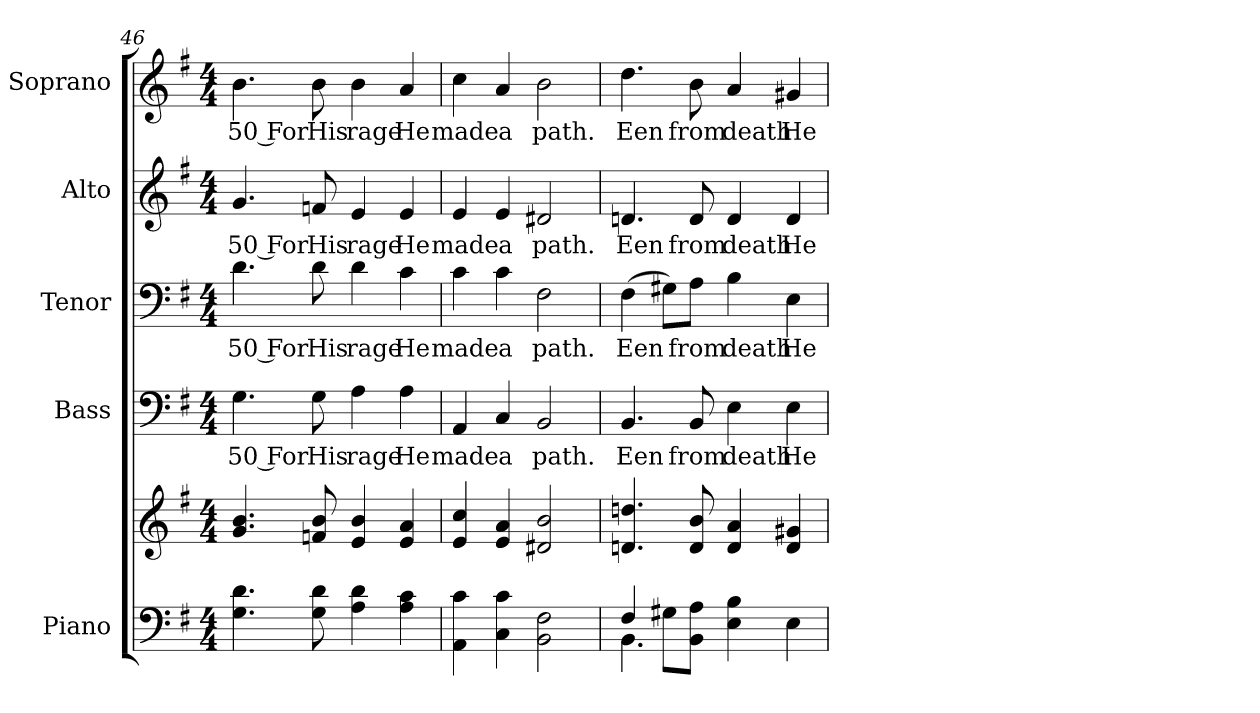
**kern	**kern	**kern	**text	**kern	**text	**kern	**text	**kern	**text
*part5	*part5	*part4	*part4	*part3	*part3	*part2	*part2	*part1	*part1
*staff6	*staff5	*staff4	*staff4	*staff3	*staff3	*staff2	*staff2	*staff1	*staff1
*I"Piano	*	*I"Bass	*	*I"Tenor	*	*I"Alto	*	*I"Soprano	*
*I'Pno.	*	*I'B.	*	*I'T.	*	*I'A.	*	*I'S.	*
!!LO:LB:g=z
*clefF4	*clefG2	*clefF4	*	*clefF4	*	*clefG2	*	*clefG2	*
*k[f#]	*k[f#]	*k[f#]	*	*k[f#]	*	*k[f#]	*	*k[f#]	*
*G:	*G:	*G:	*	*G:	*	*G:	*	*G:	*
*M4/4	*M4/4	*M4/4	*	*M4/4	*	*M4/4	*	*M4/4	*
=46	=46	=46	=46	=46	=46	=46	=46	=46	=46
!	!	!	!LO:LY:b:color=#000000	!	!	!	!	!	!
!	!	!	!	!	!LO:LY:b:color=#000000	!	!	!	!
!	!	!	!	!	!	!	!LO:LY:b:color=#000000	!	!
!	!	!	!	!	!	!	!	!	!LO:LY:b:color=#000000
4.Gi\ 4.di	4.gi/ 4.bi	4.Gi\	50 For	4.di\	50 For	4.gi/	50 For	4.bi\	50 For
!	!	!	!LO:LY:b:color=#000000	!	!	!	!	!	!
!	!	!	!	!	!LO:LY:b:color=#000000	!	!	!	!
!	!	!	!	!	!	!	!LO:LY:b:color=#000000	!	!
!	!	!	!	!	!	!	!	!	!LO:LY:b:color=#000000
8Gi\ 8di	8fni/ 8bi	8Gi\	His	8di\	His	8fni/	His	8bi\	His
!	!	!	!LO:LY:b:color=#000000	!	!	!	!	!	!
!	!	!	!	!	!LO:LY:b:color=#000000	!	!	!	!
!	!	!	!	!	!	!	!LO:LY:b:color=#000000	!	!
!	!	!	!	!	!	!	!	!	!LO:LY:b:color=#000000
4Ai\ 4di	4ei/ 4bi	4Ai\	rage	4di\	rage	4ei/	rage	4bi\	rage
!	!	!	!LO:LY:b:color=#000000	!	!	!	!	!	!
!	!	!	!	!	!LO:LY:b:color=#000000	!	!	!	!
!	!	!	!	!	!	!	!LO:LY:b:color=#000000	!	!
!	!	!	!	!	!	!	!	!	!LO:LY:b:color=#000000
4Ai\ 4ci	4ei/ 4ai	4Ai\	He	4ci\	He	4ei/	He	4ai/	He
=47	=47	=47	=47	=47	=47	=47	=47	=47	=47
!	!	!	!LO:LY:b:color=#000000	!	!	!	!	!	!
!	!	!	!	!	!LO:LY:b:color=#000000	!	!	!	!
!	!	!	!	!	!	!	!LO:LY:b:color=#000000	!	!
!	!	!	!	!	!	!	!	!	!LO:LY:b:color=#000000
4AAi\ 4ci	4ei/ 4cci	4AAi/	made	4ci\	made	4ei/	made	4cci\	made
!	!	!	!LO:LY:b:color=#000000	!	!	!	!	!	!
!	!	!	!	!	!LO:LY:b:color=#000000	!	!	!	!
!	!	!	!	!	!	!	!LO:LY:b:color=#000000	!	!
!	!	!	!	!	!	!	!	!	!LO:LY:b:color=#000000
4Ci\ 4ci	4ei/ 4ai	4Ci/	a	4ci\	a	4ei/	a	4ai/	a
!	!	!	!LO:LY:b:color=#000000	!	!	!	!	!	!
!	!	!	!	!	!LO:LY:b:color=#000000	!	!	!	!
!	!	!	!	!	!	!	!LO:LY:b:color=#000000	!	!
!	!	!	!	!	!	!	!	!	!LO:LY:b:color=#000000
2BBi\ 2F#i	2d#Xi/ 2bi	2BBi/	path.	2F#i\	path.	2d#Xi/	path.	2bi\	path.
=48	=48	=48	=48	=48	=48	=48	=48	=48	=48
*^	*	*	*	*	*	*	*	*	*
!	!	!	!	!LO:LY:b:color=#000000	!	!	!	!	!	!
!	!	!	!	!	!	!LO:LY:b:color=#000000	!	!	!	!
!	!	!	!	!	!	!	!	!LO:LY:b:color=#000000	!	!
!	!	!	!	!	!	!	!	!	!	!LO:LY:b:color=#000000
4F#i/	4.BBi\	4.dni/ 4.ddni	4.BBi/	Een	(4F#i\	Een	4.dni/	Een	4.ddi\	Een
8G#Xi\L	.	.	.	.	8G#Xi\L)	.	.	.	.	.
!	!	!	!	!LO:LY:b:color=#000000	!	!	!	!	!	!
!	!	!	!	!	!	!LO:LY:b:color=#000000	!	!	!	!
!	!	!	!	!	!	!	!	!LO:LY:b:color=#000000	!	!
!	!	!	!	!	!	!	!	!	!	!LO:LY:b:color=#000000
8BBi\ 8Ai\J	8ryy	8di/ 8bi	8BBi/	from	8Ai\J	from	8di/	from	8bi\	from
!	!	!	!	!LO:LY:b:color=#000000	!	!	!	!	!	!
!	!	!	!	!	!	!LO:LY:b:color=#000000	!	!	!	!
!	!	!	!	!	!	!	!	!LO:LY:b:color=#000000	!	!
!	!	!	!	!	!	!	!	!	!	!LO:LY:b:color=#000000
4Ei\ 4Bi	2ryy	4di/ 4ai	4Ei\	death	4Bi\	death	4di/	death	4ai/	death
!	!	!	!	!LO:LY:b:color=#000000	!	!	!	!	!	!
!	!	!	!	!	!	!LO:LY:b:color=#000000	!	!	!	!
!	!	!	!	!	!	!	!	!LO:LY:b:color=#000000	!	!
!	!	!	!	!	!	!	!	!	!	!LO:LY:b:color=#000000
4Ei\	.	4di/ 4g#Xi	4Ei\	He	4Ei\	He	4di/	He	4g#Xi/	He
*v	*v	*	*	*	*	*	*	*	*	*
=	=	=	=	=	=	=	=	=	=
*-	*-	*-	*-	*-	*-	*-	*-	*-	*-
